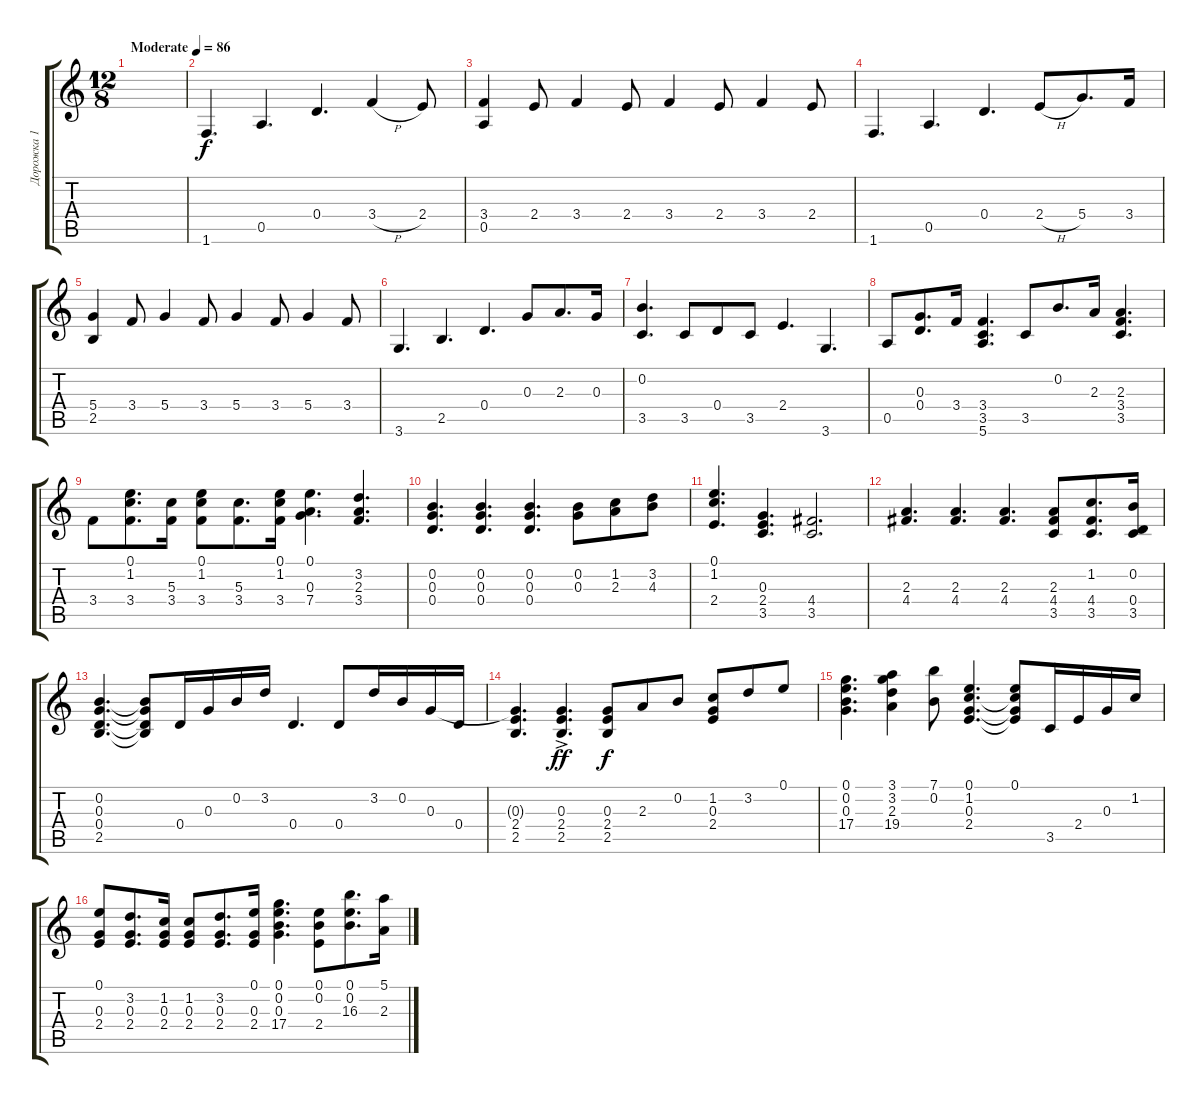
\track ("Дорожка 1" "Дорожка 1") {instrument acousticguitarnylon}
\staff {score tabs}
\tuning (E4 B3 G3 D3 A2 E2) {hide}
\ts (12 8)
\tempo (86 "Moderate")
\clef g2
\ks c
|
1.6.4{d} 0.5.4{d} 0.4.4{d} 3.4{h}.4 2.4.8 |
(3.4 0.5).4 2.4.8 3.4.4 2.4.8 3.4.4 2.4.8 3.4.4 2.4.8 |
1.6.4{d} 0.5.4{d} 0.4.4{d} 2.4{h}.8 5.4.8{d} 3.4.16 |
(5.4 2.5).4 3.4.8 5.4.4 3.4.8 5.4.4 3.4.8 5.4.4 3.4.8 |
3.6.4{d} 2.5.4{d} 0.4.4{d} 0.3.8 2.3.8{d} 0.3.16 |
(0.2 3.5).4{d} 3.5.8 0.4.8 3.5.8 2.4.4{d} 3.6.4{d} |
0.5.8 (0.3 0.4).8{d} 3.4.16 (3.4 3.5 5.6).4{d} 3.5.8 0.2.8{d} 2.3.16 (2.3 3.4 3.5).4{d} |
3.4.8 (0.1 1.2 3.4).8{d} (5.3 3.4).16 (0.1 1.2 3.4).8 (5.3 3.4).8{d} (0.1 1.2 3.4).16 (0.1 0.3 7.4).4{d} (3.2 2.3 3.4).4{d} |
(0.2 0.3 0.4).4{d} (0.2 0.3 0.4).4{d} (0.2 0.3 0.4).4{d} (0.2 0.3).8 (1.2 2.3).8 (3.2 4.3).8 |
(0.1 1.2 2.4).4{d} (0.3 2.4 3.5).4{d} (4.4 3.5).2{d} |
(2.3 4.4).4{d} (2.3 4.4).4{d} (2.3 4.4).4{d} (2.3 4.4 3.5).8 (1.2 4.4 3.5).8{d} (0.2 0.4 3.5).16 |
(0.2 0.3 0.4 2.5).4{d} (0.2{t} 0.3{t} 0.4{t} 2.5{t}).8 0.4.16 0.3.16 0.2.16 3.2.16 0.4.4{d} 0.4.8 3.2.16 0.2.16 0.3.16 0.4.16 |
(0.3{t} 2.4 2.5).4{d} (0.3{ac} 2.4 2.5).4{d dy ff} (0.3 2.4 2.5).8{dy f} 2.3.8 0.2.8 (1.2 0.3 2.4).8 3.2.8 0.1.8 |
(0.1 0.2 0.3 17.4).4{d} (3.1 3.2 2.3 19.4).4 (7.1 0.2).8 (0.1 1.2 0.3 2.4).4{d} (0.1 1.2{t} 0.3{t} 2.4{t}).8 3.5.16 2.4.16 0.3.16 1.2.16 |
(0.1 0.3 2.4).8 (3.2 0.3 2.4).8{d} (1.2 0.3 2.4).16 (1.2 0.3 2.4).8 (3.2 0.3 2.4).8{d} (0.1 0.3 2.4).16 (0.1 0.2 0.3 17.4).4{d} (0.1 0.2 2.4).8 (0.1 0.2 16.3).8{d} (5.1 2.3).16
